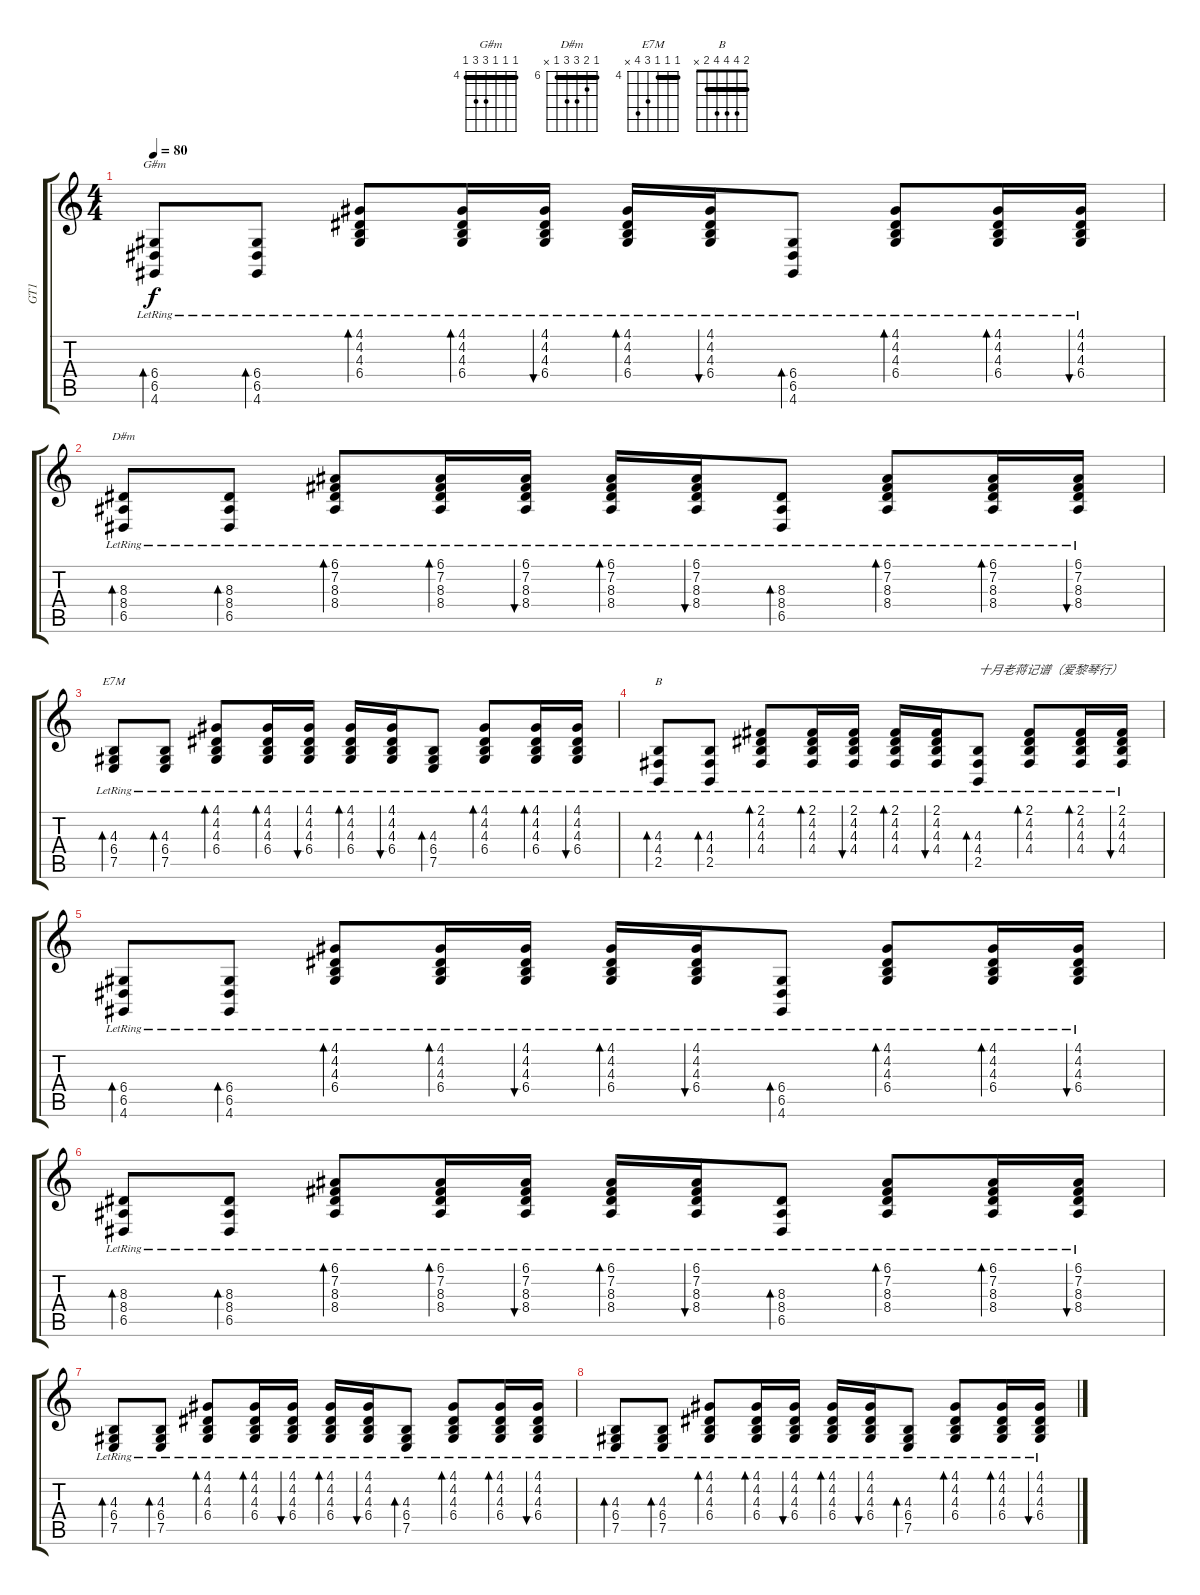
\track ("GT1" "GT1") {instrument acousticgrandpiano}
\staff {score tabs}
\tuning (E4 B3 G3 D3 A2 E2) {hide}
\chord ("G#m" 4 4 4 6 6 4) {firstfret 4 barre 4}
\chord ("D#m" 6 7 8 8 6 x) {firstfret 6 barre 6}
\chord ("E7M" 4 4 4 6 7 x) {firstfret 4 barre 4}
\chord ("B" 2 4 4 4 2 x) {barre 2}
\ts (4 4)
\tempo 80
\clef g2
\ks c
(6.4{lr} 6.5{lr} 4.6{lr}).8{bd 30 ch "G#m" dy f volume 10} (6.4{lr} 6.5{lr} 4.6{lr}).8{bd 30} (4.1{lr} 4.2{lr} 4.3{lr} 6.4{lr}).8{bd 30} (4.1{lr} 4.2{lr} 4.3{lr} 6.4{lr}).16{bd 30} (4.1{lr} 4.2{lr} 4.3{lr} 6.4{lr}).16{bu 30} (4.1{lr} 4.2{lr} 4.3{lr} 6.4{lr}).16{bd 30} (4.1{lr} 4.2{lr} 4.3{lr} 6.4{lr}).16{bu 30} (6.4{lr} 6.5{lr} 4.6{lr}).8{bd 30} (4.1{lr} 4.2{lr} 4.3{lr} 6.4{lr}).8{bd 30} (4.1{lr} 4.2{lr} 4.3{lr} 6.4{lr}).16{bd 30} (4.1{lr} 4.2{lr} 4.3{lr} 6.4{lr}).16{bu 30} |
(8.3{lr} 8.4{lr} 6.5{lr}).8{bd 30 ch "D#m"} (8.3{lr} 8.4{lr} 6.5{lr}).8{bd 30} (6.1{lr} 7.2{lr} 8.3{lr} 8.4{lr}).8{bd 30} (6.1{lr} 7.2{lr} 8.3{lr} 8.4{lr}).16{bd 30} (6.1{lr} 7.2{lr} 8.3{lr} 8.4{lr}).16{bu 30} (6.1{lr} 7.2{lr} 8.3{lr} 8.4{lr}).16{bd 30} (6.1{lr} 7.2{lr} 8.3{lr} 8.4{lr}).16{bu 30} (8.3{lr} 8.4{lr} 6.5{lr}).8{bd 30} (6.1{lr} 7.2{lr} 8.3{lr} 8.4{lr}).8{bd 30} (6.1{lr} 7.2{lr} 8.3{lr} 8.4{lr}).16{bd 30} (6.1{lr} 7.2{lr} 8.3{lr} 8.4{lr}).16{bu 30} |
(4.3{lr} 6.4{lr} 7.5{lr}).8{bd 30 ch "E7M"} (4.3{lr} 6.4{lr} 7.5{lr}).8{bd 30} (4.1{lr} 4.2{lr} 4.3{lr} 6.4{lr}).8{bd 30} (4.1{lr} 4.2{lr} 4.3{lr} 6.4{lr}).16{bd 30} (4.1{lr} 4.2{lr} 4.3{lr} 6.4{lr}).16{bu 30} (4.1{lr} 4.2{lr} 4.3{lr} 6.4{lr}).16{bd 30} (4.1{lr} 4.2{lr} 4.3{lr} 6.4{lr}).16{bu 30} (4.3{lr} 6.4{lr} 7.5{lr}).8{bd 30} (4.1{lr} 4.2{lr} 4.3{lr} 6.4{lr}).8{bd 30} (4.1{lr} 4.2{lr} 4.3{lr} 6.4{lr}).16{bd 30} (4.1{lr} 4.2{lr} 4.3{lr} 6.4{lr}).16{bu 30} |
(4.3{lr} 4.4{lr} 2.5{lr}).8{bd 30 ch "B"} (4.3{lr} 4.4{lr} 2.5{lr}).8{bd 30} (2.1{lr} 4.2{lr} 4.3{lr} 4.4{lr}).8{bd 30} (2.1{lr} 4.2{lr} 4.3{lr} 4.4{lr}).16{bd 30} (2.1{lr} 4.2{lr} 4.3{lr} 4.4{lr}).16{bu 30} (2.1{lr} 4.2{lr} 4.3{lr} 4.4{lr}).16{bd 30} (2.1{lr} 4.2{lr} 4.3{lr} 4.4{lr}).16{bu 30} (4.3{lr} 4.4{lr} 2.5{lr}).8{bd 30 txt "十月老蒋记谱（爱黎琴行）"} (2.1{lr} 4.2{lr} 4.3{lr} 4.4{lr}).8{bd 30} (2.1{lr} 4.2{lr} 4.3{lr} 4.4{lr}).16{bd 30} (2.1{lr} 4.2{lr} 4.3{lr} 4.4{lr}).16{bu 30} |
(6.4{lr} 6.5{lr} 4.6{lr}).8{bd 30} (6.4{lr} 6.5{lr} 4.6{lr}).8{bd 30} (4.1{lr} 4.2{lr} 4.3{lr} 6.4{lr}).8{bd 30} (4.1{lr} 4.2{lr} 4.3{lr} 6.4{lr}).16{bd 30} (4.1{lr} 4.2{lr} 4.3{lr} 6.4{lr}).16{bu 30} (4.1{lr} 4.2{lr} 4.3{lr} 6.4{lr}).16{bd 30} (4.1{lr} 4.2{lr} 4.3{lr} 6.4{lr}).16{bu 30} (6.4{lr} 6.5{lr} 4.6{lr}).8{bd 30} (4.1{lr} 4.2{lr} 4.3{lr} 6.4{lr}).8{bd 30} (4.1{lr} 4.2{lr} 4.3{lr} 6.4{lr}).16{bd 30} (4.1{lr} 4.2{lr} 4.3{lr} 6.4{lr}).16{bu 30} |
(8.3{lr} 8.4{lr} 6.5{lr}).8{bd 30} (8.3{lr} 8.4{lr} 6.5{lr}).8{bd 30} (6.1{lr} 7.2{lr} 8.3{lr} 8.4{lr}).8{bd 30} (6.1{lr} 7.2{lr} 8.3{lr} 8.4{lr}).16{bd 30} (6.1{lr} 7.2{lr} 8.3{lr} 8.4{lr}).16{bu 30} (6.1{lr} 7.2{lr} 8.3{lr} 8.4{lr}).16{bd 30} (6.1{lr} 7.2{lr} 8.3{lr} 8.4{lr}).16{bu 30} (8.3{lr} 8.4{lr} 6.5{lr}).8{bd 30} (6.1{lr} 7.2{lr} 8.3{lr} 8.4{lr}).8{bd 30} (6.1{lr} 7.2{lr} 8.3{lr} 8.4{lr}).16{bd 30} (6.1{lr} 7.2{lr} 8.3{lr} 8.4{lr}).16{bu 30} |
(4.3{lr} 6.4{lr} 7.5{lr}).8{bd 30} (4.3{lr} 6.4{lr} 7.5{lr}).8{bd 30} (4.1{lr} 4.2{lr} 4.3{lr} 6.4{lr}).8{bd 30} (4.1{lr} 4.2{lr} 4.3{lr} 6.4{lr}).16{bd 30} (4.1{lr} 4.2{lr} 4.3{lr} 6.4{lr}).16{bu 30} (4.1{lr} 4.2{lr} 4.3{lr} 6.4{lr}).16{bd 30} (4.1{lr} 4.2{lr} 4.3{lr} 6.4{lr}).16{bu 30} (4.3{lr} 6.4{lr} 7.5{lr}).8{bd 30} (4.1{lr} 4.2{lr} 4.3{lr} 6.4{lr}).8{bd 30} (4.1{lr} 4.2{lr} 4.3{lr} 6.4{lr}).16{bd 30} (4.1{lr} 4.2{lr} 4.3{lr} 6.4{lr}).16{bu 30} |
(4.3{lr} 6.4{lr} 7.5{lr}).8{bd 30} (4.3{lr} 6.4{lr} 7.5{lr}).8{bd 30} (4.1{lr} 4.2{lr} 4.3{lr} 6.4{lr}).8{bd 30} (4.1{lr} 4.2{lr} 4.3{lr} 6.4{lr}).16{bd 30} (4.1{lr} 4.2{lr} 4.3{lr} 6.4{lr}).16{bu 30} (4.1{lr} 4.2{lr} 4.3{lr} 6.4{lr}).16{bd 30} (4.1{lr} 4.2{lr} 4.3{lr} 6.4{lr}).16{bu 30} (4.3{lr} 6.4{lr} 7.5{lr}).8{bd 30} (4.1{lr} 4.2{lr} 4.3{lr} 6.4{lr}).8{bd 30} (4.1{lr} 4.2{lr} 4.3{lr} 6.4{lr}).16{bd 30} (4.1{lr} 4.2{lr} 4.3{lr} 6.4{lr}).16{bu 30}
